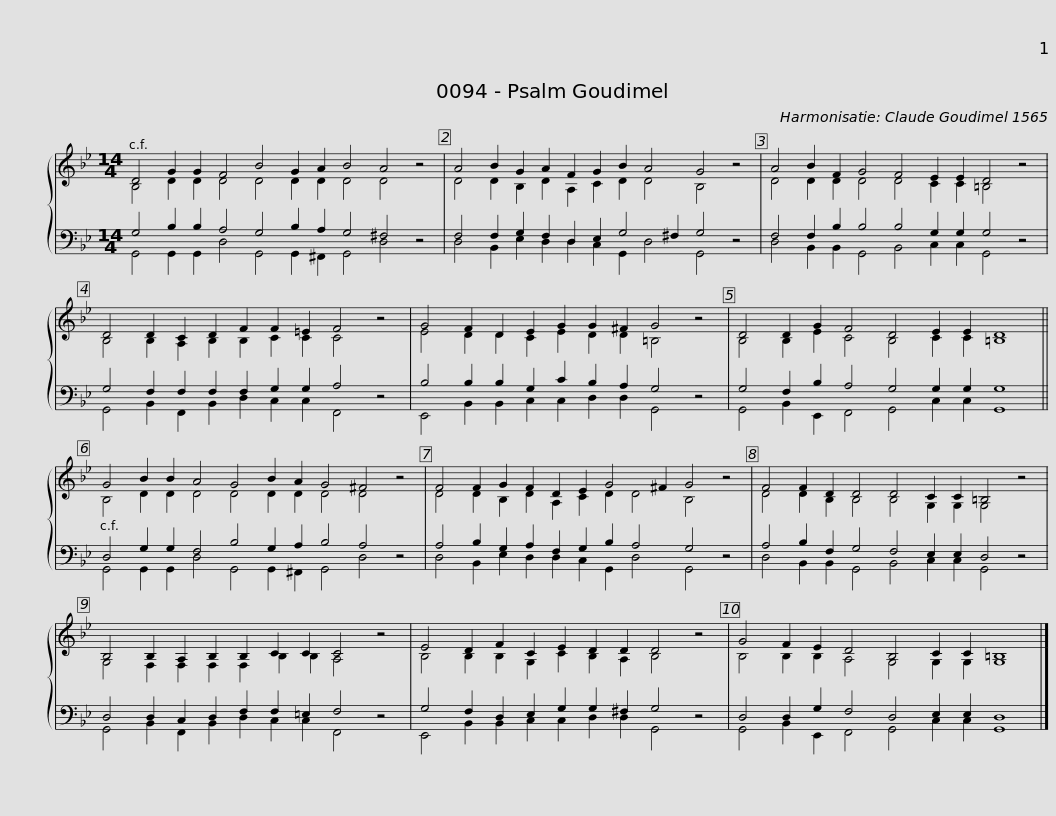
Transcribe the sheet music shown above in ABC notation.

X:1
%%score { ( 1 2 ) | ( 3 4 ) }
L:1/8
M:14/4
I:linebreak $
K:Bb
V:1 treble
V:2 treble
V:3 bass
V:4 bass
V:1
 D4 G2 G2 F4 B4 G2 A2 B4 A4 z4 |$ A4 B2 G2 A2 F2 G2 B2 A4 G4 z4 |$ A4 B2 F2 G4 F4 E2 E2 D4 z4 |$ D4 D2 C2 D2 F2 F2 =E2 F4 z4 |$ G4 F2 D2 E2 G2 G2 ^F2 G4 z4 |$ %5
 D4 D2 G2 F4 D4 E2 E2 D8 ||$ G4 B2 B2 A4 G4 B2 A2 G4 ^F4 z4 |$ F4 F2 G2 F2 D2 E2 G4 ^F2 G4 z4 |$ F4 F2 D2 D4 D4 C2 C2 =B,4 z4 |$ B,4 B,2 A,2 B,2 B,2 C2 C2 C4 z4 |$ %10
 E4 D2 F2 C2 E2 D2 D2 D4 z4 |$ G4 F2 E2 D4 B,4 C2 C2 =B,8 |] %12
V:2
 B,4 D2 D2 D4 D4 D2 D2 D4 D4 x4 |$ D4 D2 B,2 D2 A,2 C2 D2 D4 B,4 x4 |$ D4 D2 D2 D4 D4 C2 C2 =B,4 x4 |$ B,4 B,2 A,2 B,2 B,2 C2 C2 C4 x4 |$ E4 D2 D2 C2 E2 D2 D2 =B,4 x4 |$ %5
 B,4 B,2 E2 C4 B,4 C2 C2 =B,8 ||$ B,4 D2 D2 D4 D4 D2 D2 D4 D4 x4 |$ D4 D2 B,2 D2 A,2 C2 D2 D4 B,4 x4 |$ D4 D2 B,2 B,4 B,4 G,2 G,2 G,4 x4 |$ G,4 F,2 F,2 F,2 F,2 B,2 B,2 A,4 x4 |$ %10
 B,4 B,2 B,2 G,2 C2 B,2 A,2 B,4 x4 |$ B,4 B,2 B,2 A,4 G,4 G,2 G,2 G,8 |] %12
V:3
 G,4 B,2 B,2 A,4 G,4 B,2 A,2 G,4 ^F,4 z4 |$ F,4 F,2 G,2 F,2 D,2 E,2 G,4 ^F,2 G,4 z4 |$ F,4 F,2 B,2 B,4 B,4 G,2 G,2 G,4 z4 |$ G,4 F,2 F,2 F,2 F,2 G,2 G,2 A,4 z4 |$ B,4 B,2 B,2 G,2 C2 B,2 A,2 G,4 z4 |$ %5
 G,4 F,2 B,2 A,4 G,4 G,2 G,2 G,8 ||$ D,4 G,2 G,2 F,4 B,4 G,2 A,2 B,4 A,4 z4 |$ A,4 B,2 G,2 A,2 F,2 G,2 B,2 A,4 G,4 z4 |$ A,4 B,2 F,2 G,4 F,4 E,2 E,2 D,4 z4 |$ D,4 D,2 C,2 D,2 F,2 F,2 =E,2 F,4 z4 |$ %10
 G,4 F,2 D,2 E,2 G,2 G,2 ^F,2 G,4 z4 |$ D,4 D,2 G,2 F,4 D,4 E,2 E,2 D,8 |] %12
V:4
 G,,4 G,,2 G,,2 D,4 G,,4 G,,2 ^F,,2 G,,4 D,4 x4 |$ D,4 B,,2 E,2 D,2 D,2 C,2 G,,2 D,4 G,,4 x4 |$ D,4 B,,2 B,,2 G,,4 B,,4 C,2 C,2 G,,4 x4 |$ G,,4 B,,2 F,,2 B,,2 D,2 C,2 C,2 F,,4 x4 |$ E,,4 B,,2 B,,2 C,2 C,2 D,2 D,2 G,,4 x4 |$ %5
 G,,4 B,,2 E,,2 F,,4 G,,4 C,2 C,2 G,,8 ||$ G,,4 G,,2 G,,2 D,4 G,,4 G,,2 ^F,,2 G,,4 D,4 x4 |$ D,4 B,,2 E,2 D,2 D,2 C,2 G,,2 D,4 G,,4 x4 |$ D,4 B,,2 B,,2 G,,4 B,,4 C,2 C,2 G,,4 x4 |$ G,,4 B,,2 F,,2 B,,2 D,2 C,2 C,2 F,,4 x4 |$ %10
 E,,4 B,,2 B,,2 C,2 C,2 D,2 D,2 G,,4 x4 |$ G,,4 B,,2 E,,2 F,,4 G,,4 C,2 C,2 G,,8 |] %12
